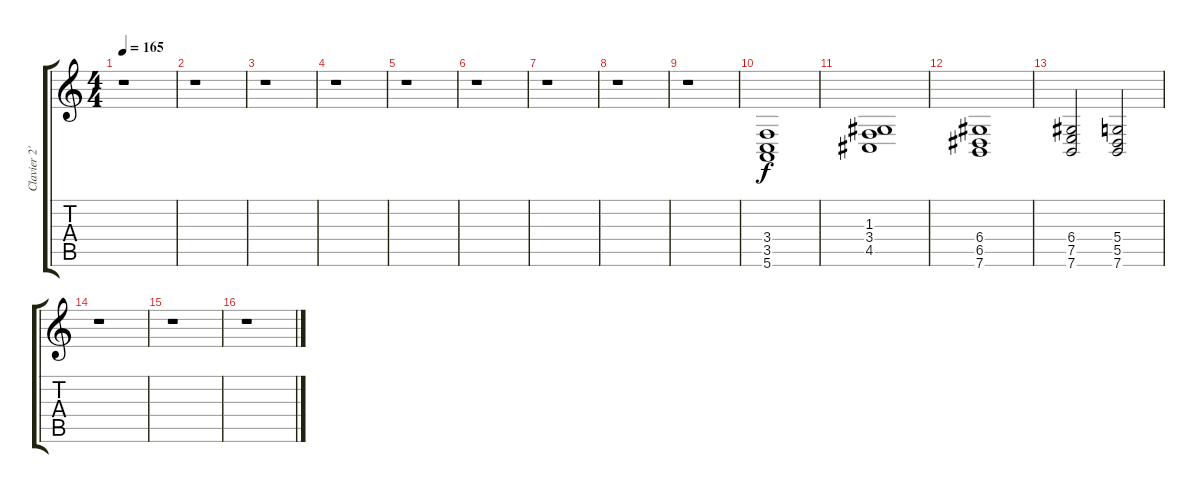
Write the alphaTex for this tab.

\track ("Clavier 2'" "Clavier 2'") {instrument stringensemble1}
\staff {score tabs}
\tuning (E4 B3 G3 D3 A2 E2) {hide}
\ts (4 4)
\tempo 165
\clef g2
\ks c
r.1{dy f} |
r.1 |
r.1 |
r.1 |
r.1 |
r.1 |
r.1 |
r.1 |
r.1 |
(3.4 3.5 5.6).1 |
(1.3 3.4 4.5).1 |
(6.4 6.5 7.6).1 |
(6.4 7.5 7.6).2 (5.4 5.5 7.6).2 |
r.1 |
r.1 |
r.1
